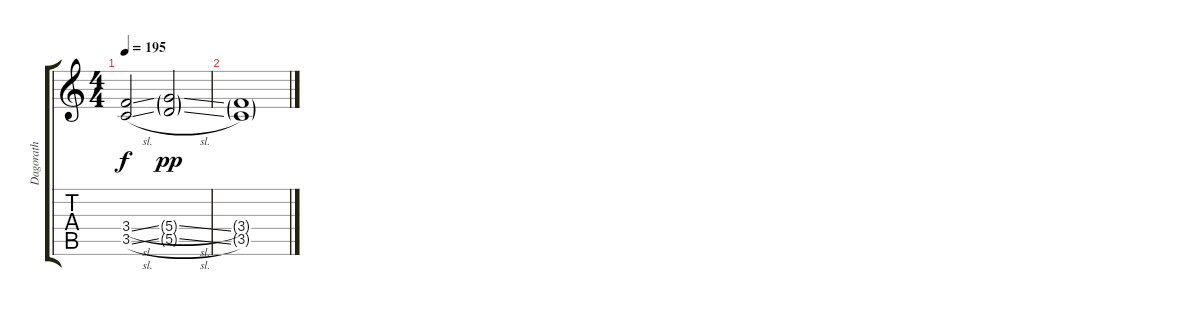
\track ("Dagorath" "Dagorath") {instrument overdrivenguitar}
\staff {score tabs}
\tuning (E4 B3 G3 D3 A2 E2) {hide}
\ts (4 4)
\tempo 195
\clef g2
\ks c
(3.4{sl t} 3.5{sl t}).2{dy f} (5.4{sl g} 5.5{sl g}).2{dy pp} |
(3.4{g} 3.5{g}).1
